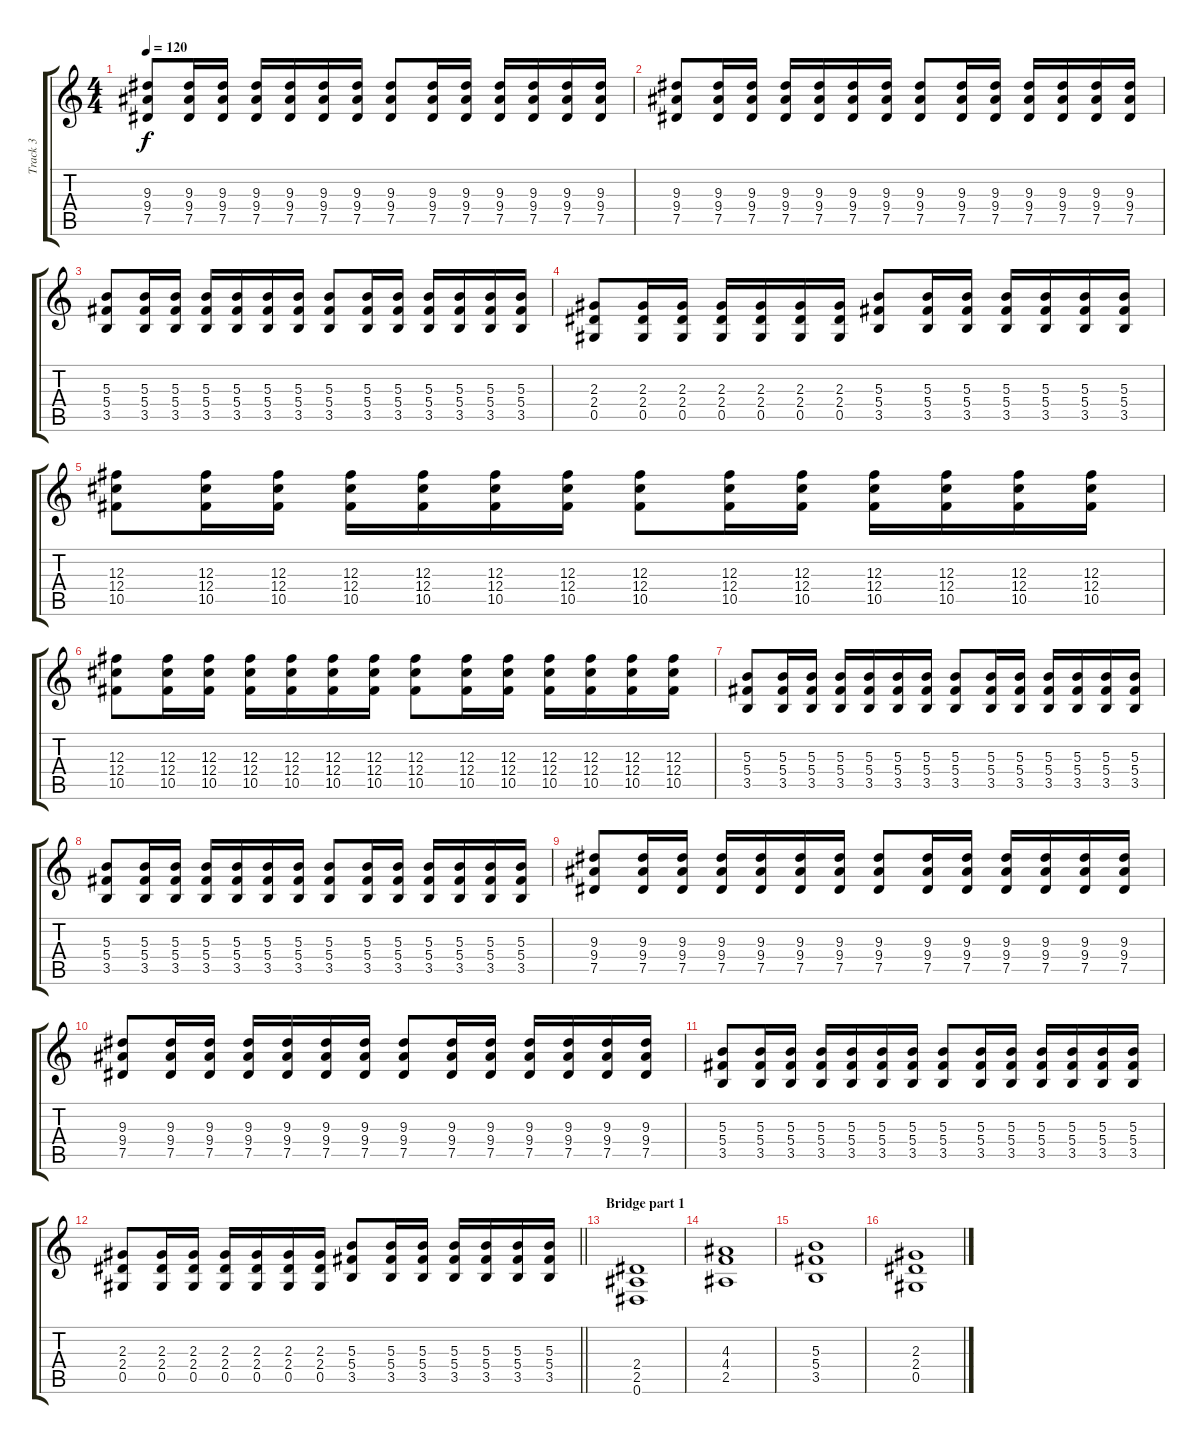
\track ("Track 3" "Track 3") {instrument distortionguitar}
\staff {score tabs}
\tuning (Eb4 Bb3 Gb3 Db3 Ab2 Eb2) {hide}
\ts (4 4)
\tempo 120
\clef g2
\ks c
(9.3 9.4 7.5).8{dy f} (9.3 9.4 7.5).16 (9.3 9.4 7.5).16 (9.3 9.4 7.5).16 (9.3 9.4 7.5).16 (9.3 9.4 7.5).16 (9.3 9.4 7.5).16 (9.3 9.4 7.5).8 (9.3 9.4 7.5).16 (9.3 9.4 7.5).16 (9.3 9.4 7.5).16 (9.3 9.4 7.5).16 (9.3 9.4 7.5).16 (9.3 9.4 7.5).16 |
(9.3 9.4 7.5).8 (9.3 9.4 7.5).16 (9.3 9.4 7.5).16 (9.3 9.4 7.5).16 (9.3 9.4 7.5).16 (9.3 9.4 7.5).16 (9.3 9.4 7.5).16 (9.3 9.4 7.5).8 (9.3 9.4 7.5).16 (9.3 9.4 7.5).16 (9.3 9.4 7.5).16 (9.3 9.4 7.5).16 (9.3 9.4 7.5).16 (9.3 9.4 7.5).16 |
(5.3 5.4 3.5).8 (5.3 5.4 3.5).16 (5.3 5.4 3.5).16 (5.3 5.4 3.5).16 (5.3 5.4 3.5).16 (5.3 5.4 3.5).16 (5.3 5.4 3.5).16 (5.3 5.4 3.5).8 (5.3 5.4 3.5).16 (5.3 5.4 3.5).16 (5.3 5.4 3.5).16 (5.3 5.4 3.5).16 (5.3 5.4 3.5).16 (5.3 5.4 3.5).16 |
(2.3 2.4 0.5).8 (2.3 2.4 0.5).16 (2.3 2.4 0.5).16 (2.3 2.4 0.5).16 (2.3 2.4 0.5).16 (2.3 2.4 0.5).16 (2.3 2.4 0.5).16 (5.3 5.4 3.5).8 (5.3 5.4 3.5).16 (5.3 5.4 3.5).16 (5.3 5.4 3.5).16 (5.3 5.4 3.5).16 (5.3 5.4 3.5).16 (5.3 5.4 3.5).16 |
(12.3 12.4 10.5).8 (12.3 12.4 10.5).16 (12.3 12.4 10.5).16 (12.3 12.4 10.5).16 (12.3 12.4 10.5).16 (12.3 12.4 10.5).16 (12.3 12.4 10.5).16 (12.3 12.4 10.5).8 (12.3 12.4 10.5).16 (12.3 12.4 10.5).16 (12.3 12.4 10.5).16 (12.3 12.4 10.5).16 (12.3 12.4 10.5).16 (12.3 12.4 10.5).16 |
(12.3 12.4 10.5).8 (12.3 12.4 10.5).16 (12.3 12.4 10.5).16 (12.3 12.4 10.5).16 (12.3 12.4 10.5).16 (12.3 12.4 10.5).16 (12.3 12.4 10.5).16 (12.3 12.4 10.5).8 (12.3 12.4 10.5).16 (12.3 12.4 10.5).16 (12.3 12.4 10.5).16 (12.3 12.4 10.5).16 (12.3 12.4 10.5).16 (12.3 12.4 10.5).16 |
(5.3 5.4 3.5).8 (5.3 5.4 3.5).16 (5.3 5.4 3.5).16 (5.3 5.4 3.5).16 (5.3 5.4 3.5).16 (5.3 5.4 3.5).16 (5.3 5.4 3.5).16 (5.3 5.4 3.5).8 (5.3 5.4 3.5).16 (5.3 5.4 3.5).16 (5.3 5.4 3.5).16 (5.3 5.4 3.5).16 (5.3 5.4 3.5).16 (5.3 5.4 3.5).16 |
(5.3 5.4 3.5).8 (5.3 5.4 3.5).16 (5.3 5.4 3.5).16 (5.3 5.4 3.5).16 (5.3 5.4 3.5).16 (5.3 5.4 3.5).16 (5.3 5.4 3.5).16 (5.3 5.4 3.5).8 (5.3 5.4 3.5).16 (5.3 5.4 3.5).16 (5.3 5.4 3.5).16 (5.3 5.4 3.5).16 (5.3 5.4 3.5).16 (5.3 5.4 3.5).16 |
(9.3 9.4 7.5).8 (9.3 9.4 7.5).16 (9.3 9.4 7.5).16 (9.3 9.4 7.5).16 (9.3 9.4 7.5).16 (9.3 9.4 7.5).16 (9.3 9.4 7.5).16 (9.3 9.4 7.5).8 (9.3 9.4 7.5).16 (9.3 9.4 7.5).16 (9.3 9.4 7.5).16 (9.3 9.4 7.5).16 (9.3 9.4 7.5).16 (9.3 9.4 7.5).16 |
(9.3 9.4 7.5).8 (9.3 9.4 7.5).16 (9.3 9.4 7.5).16 (9.3 9.4 7.5).16 (9.3 9.4 7.5).16 (9.3 9.4 7.5).16 (9.3 9.4 7.5).16 (9.3 9.4 7.5).8 (9.3 9.4 7.5).16 (9.3 9.4 7.5).16 (9.3 9.4 7.5).16 (9.3 9.4 7.5).16 (9.3 9.4 7.5).16 (9.3 9.4 7.5).16 |
(5.3 5.4 3.5).8 (5.3 5.4 3.5).16 (5.3 5.4 3.5).16 (5.3 5.4 3.5).16 (5.3 5.4 3.5).16 (5.3 5.4 3.5).16 (5.3 5.4 3.5).16 (5.3 5.4 3.5).8 (5.3 5.4 3.5).16 (5.3 5.4 3.5).16 (5.3 5.4 3.5).16 (5.3 5.4 3.5).16 (5.3 5.4 3.5).16 (5.3 5.4 3.5).16 |
\barLineRight lightlight
(2.3 2.4 0.5).8 (2.3 2.4 0.5).16 (2.3 2.4 0.5).16 (2.3 2.4 0.5).16 (2.3 2.4 0.5).16 (2.3 2.4 0.5).16 (2.3 2.4 0.5).16 (5.3 5.4 3.5).8 (5.3 5.4 3.5).16 (5.3 5.4 3.5).16 (5.3 5.4 3.5).16 (5.3 5.4 3.5).16 (5.3 5.4 3.5).16 (5.3 5.4 3.5).16 |
\section ("" "Bridge part 1")
(2.4 2.5 0.6).1 |
(4.3 4.4 2.5).1 |
(5.3 5.4 3.5).1 |
(2.3 2.4 0.5).1
